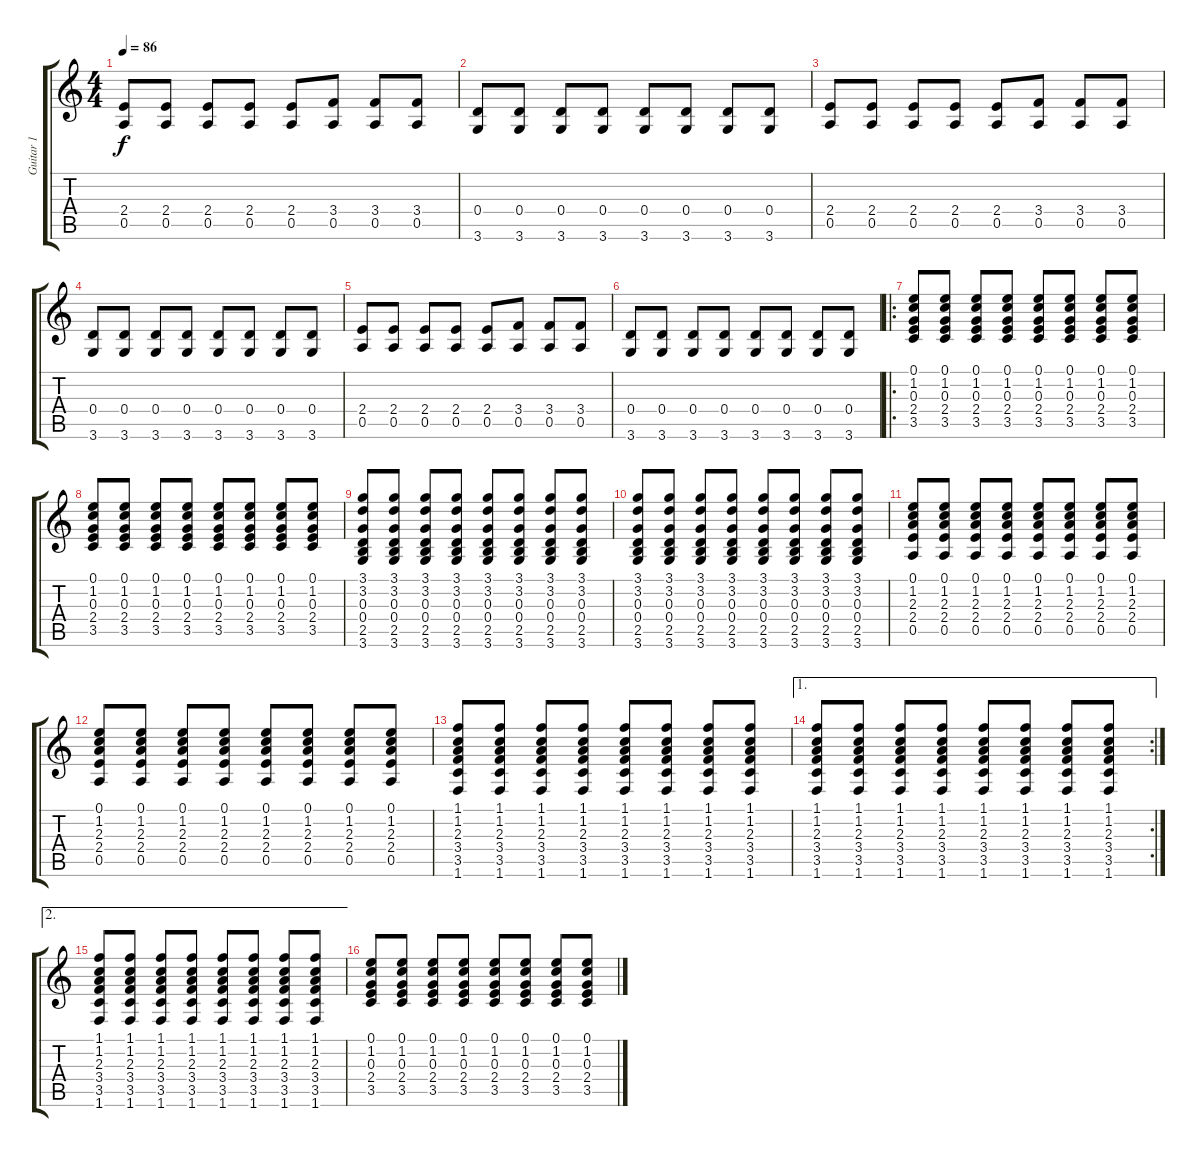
\track ("Guitar 1" "Guitar 1") {instrument acousticguitarsteel}
\staff {score tabs}
\tuning (E4 B3 G3 D3 A2 E2) {hide}
\ts (4 4)
\tempo 86
\clef g2
\ks c
(2.4 0.5).8{dy f} (2.4 0.5).8 (2.4 0.5).8 (2.4 0.5).8 (2.4 0.5).8 (3.4 0.5).8 (3.4 0.5).8 (3.4 0.5).8 |
(0.4 3.6).8 (0.4 3.6).8 (0.4 3.6).8 (0.4 3.6).8 (0.4 3.6).8 (0.4 3.6).8 (0.4 3.6).8 (0.4 3.6).8 |
(2.4 0.5).8 (2.4 0.5).8 (2.4 0.5).8 (2.4 0.5).8 (2.4 0.5).8 (3.4 0.5).8 (3.4 0.5).8 (3.4 0.5).8 |
(0.4 3.6).8 (0.4 3.6).8 (0.4 3.6).8 (0.4 3.6).8 (0.4 3.6).8 (0.4 3.6).8 (0.4 3.6).8 (0.4 3.6).8 |
(2.4 0.5).8 (2.4 0.5).8 (2.4 0.5).8 (2.4 0.5).8 (2.4 0.5).8 (3.4 0.5).8 (3.4 0.5).8 (3.4 0.5).8 |
(0.4 3.6).8 (0.4 3.6).8 (0.4 3.6).8 (0.4 3.6).8 (0.4 3.6).8 (0.4 3.6).8 (0.4 3.6).8 (0.4 3.6).8 |
\ro
(0.1 1.2 0.3 2.4 3.5).8{instrument overdrivenguitar} (0.1 1.2 0.3 2.4 3.5).8 (0.1 1.2 0.3 2.4 3.5).8 (0.1 1.2 0.3 2.4 3.5).8 (0.1 1.2 0.3 2.4 3.5).8 (0.1 1.2 0.3 2.4 3.5).8 (0.1 1.2 0.3 2.4 3.5).8 (0.1 1.2 0.3 2.4 3.5).8 |
(0.1 1.2 0.3 2.4 3.5).8{instrument overdrivenguitar} (0.1 1.2 0.3 2.4 3.5).8 (0.1 1.2 0.3 2.4 3.5).8 (0.1 1.2 0.3 2.4 3.5).8 (0.1 1.2 0.3 2.4 3.5).8 (0.1 1.2 0.3 2.4 3.5).8 (0.1 1.2 0.3 2.4 3.5).8 (0.1 1.2 0.3 2.4 3.5).8 |
(3.1 3.2 0.3 0.4 2.5 3.6).8 (3.1 3.2 0.3 0.4 2.5 3.6).8 (3.1 3.2 0.3 0.4 2.5 3.6).8 (3.1 3.2 0.3 0.4 2.5 3.6).8 (3.1 3.2 0.3 0.4 2.5 3.6).8 (3.1 3.2 0.3 0.4 2.5 3.6).8 (3.1 3.2 0.3 0.4 2.5 3.6).8 (3.1 3.2 0.3 0.4 2.5 3.6).8 |
(3.1 3.2 0.3 0.4 2.5 3.6).8 (3.1 3.2 0.3 0.4 2.5 3.6).8 (3.1 3.2 0.3 0.4 2.5 3.6).8 (3.1 3.2 0.3 0.4 2.5 3.6).8 (3.1 3.2 0.3 0.4 2.5 3.6).8 (3.1 3.2 0.3 0.4 2.5 3.6).8 (3.1 3.2 0.3 0.4 2.5 3.6).8 (3.1 3.2 0.3 0.4 2.5 3.6).8 |
(0.1 1.2 2.3 2.4 0.5).8 (0.1 1.2 2.3 2.4 0.5).8 (0.1 1.2 2.3 2.4 0.5).8 (0.1 1.2 2.3 2.4 0.5).8 (0.1 1.2 2.3 2.4 0.5).8 (0.1 1.2 2.3 2.4 0.5).8 (0.1 1.2 2.3 2.4 0.5).8 (0.1 1.2 2.3 2.4 0.5).8 |
(0.1 1.2 2.3 2.4 0.5).8 (0.1 1.2 2.3 2.4 0.5).8 (0.1 1.2 2.3 2.4 0.5).8 (0.1 1.2 2.3 2.4 0.5).8 (0.1 1.2 2.3 2.4 0.5).8 (0.1 1.2 2.3 2.4 0.5).8 (0.1 1.2 2.3 2.4 0.5).8 (0.1 1.2 2.3 2.4 0.5).8 |
(1.1 1.2 2.3 3.4 3.5 1.6).8 (1.1 1.2 2.3 3.4 3.5 1.6).8 (1.1 1.2 2.3 3.4 3.5 1.6).8 (1.1 1.2 2.3 3.4 3.5 1.6).8 (1.1 1.2 2.3 3.4 3.5 1.6).8 (1.1 1.2 2.3 3.4 3.5 1.6).8 (1.1 1.2 2.3 3.4 3.5 1.6).8 (1.1 1.2 2.3 3.4 3.5 1.6).8 |
\ae 1
\rc 2
(1.1 1.2 2.3 3.4 3.5 1.6).8 (1.1 1.2 2.3 3.4 3.5 1.6).8 (1.1 1.2 2.3 3.4 3.5 1.6).8 (1.1 1.2 2.3 3.4 3.5 1.6).8 (1.1 1.2 2.3 3.4 3.5 1.6).8 (1.1 1.2 2.3 3.4 3.5 1.6).8 (1.1 1.2 2.3 3.4 3.5 1.6).8 (1.1 1.2 2.3 3.4 3.5 1.6).8 |
\ae 2
(1.1 1.2 2.3 3.4 3.5 1.6).8 (1.1 1.2 2.3 3.4 3.5 1.6).8 (1.1 1.2 2.3 3.4 3.5 1.6).8 (1.1 1.2 2.3 3.4 3.5 1.6).8 (1.1 1.2 2.3 3.4 3.5 1.6).8 (1.1 1.2 2.3 3.4 3.5 1.6).8 (1.1 1.2 2.3 3.4 3.5 1.6).8 (1.1 1.2 2.3 3.4 3.5 1.6).8 |
(0.1 1.2 0.3 2.4 3.5).8{instrument overdrivenguitar} (0.1 1.2 0.3 2.4 3.5).8 (0.1 1.2 0.3 2.4 3.5).8 (0.1 1.2 0.3 2.4 3.5).8 (0.1 1.2 0.3 2.4 3.5).8 (0.1 1.2 0.3 2.4 3.5).8 (0.1 1.2 0.3 2.4 3.5).8 (0.1 1.2 0.3 2.4 3.5).8
